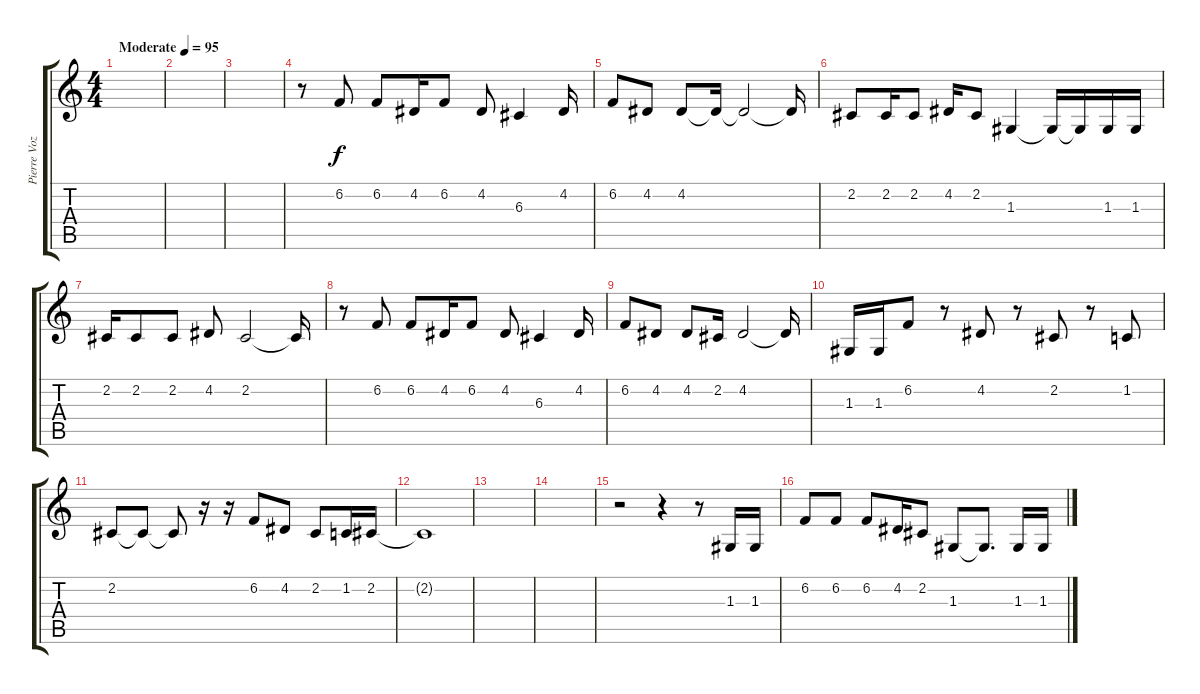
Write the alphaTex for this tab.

\track ("Pierre Voz" "Pierre Voz") {instrument clarinet}
\staff {score tabs}
\tuning (E4 B3 G3 D3 A2 E2) {hide}
\ts (4 4)
\tempo (95 "Moderate")
\clef g2
\ks c
|
|
|
r.8 6.2.8 6.2.8 4.2.16 6.2.8 4.2.8 6.3.4 4.2.16 |
6.2.8 4.2.8 4.2.8 4.2{t}.16 4.2{t}.2 4.2{t}.16 |
2.2.8 2.2.16 2.2.8 4.2.16 2.2.8 1.3.4 1.3{t}.16 1.3{t}.16 1.3.16 1.3.16 |
2.2.16 2.2.8 2.2.8 4.2.8 2.2.2 2.2{t}.16 |
r.8 6.2.8 6.2.8 4.2.16 6.2.8 4.2.8 6.3.4 4.2.16 |
6.2.8 4.2.8 4.2.8 2.2.16 4.2.2 4.2{t}.16 |
1.3.16 1.3.16 6.2.8 r.8 4.2.8 r.8 2.2.8 r.8 1.2.8 |
2.2.8 2.2{t}.8 2.2{t}.8 r.16 r.16 6.2.8 4.2.8 2.2.8 1.2.16 2.2.16 |
2.2{t}.1 |
|
|
r.2 r.4 r.8 1.3.16 1.3.16 |
6.2.8 6.2.8 6.2.8 4.2.16 2.2.8 1.3.8 1.3{t}.8{d} 1.3.16 1.3.16
